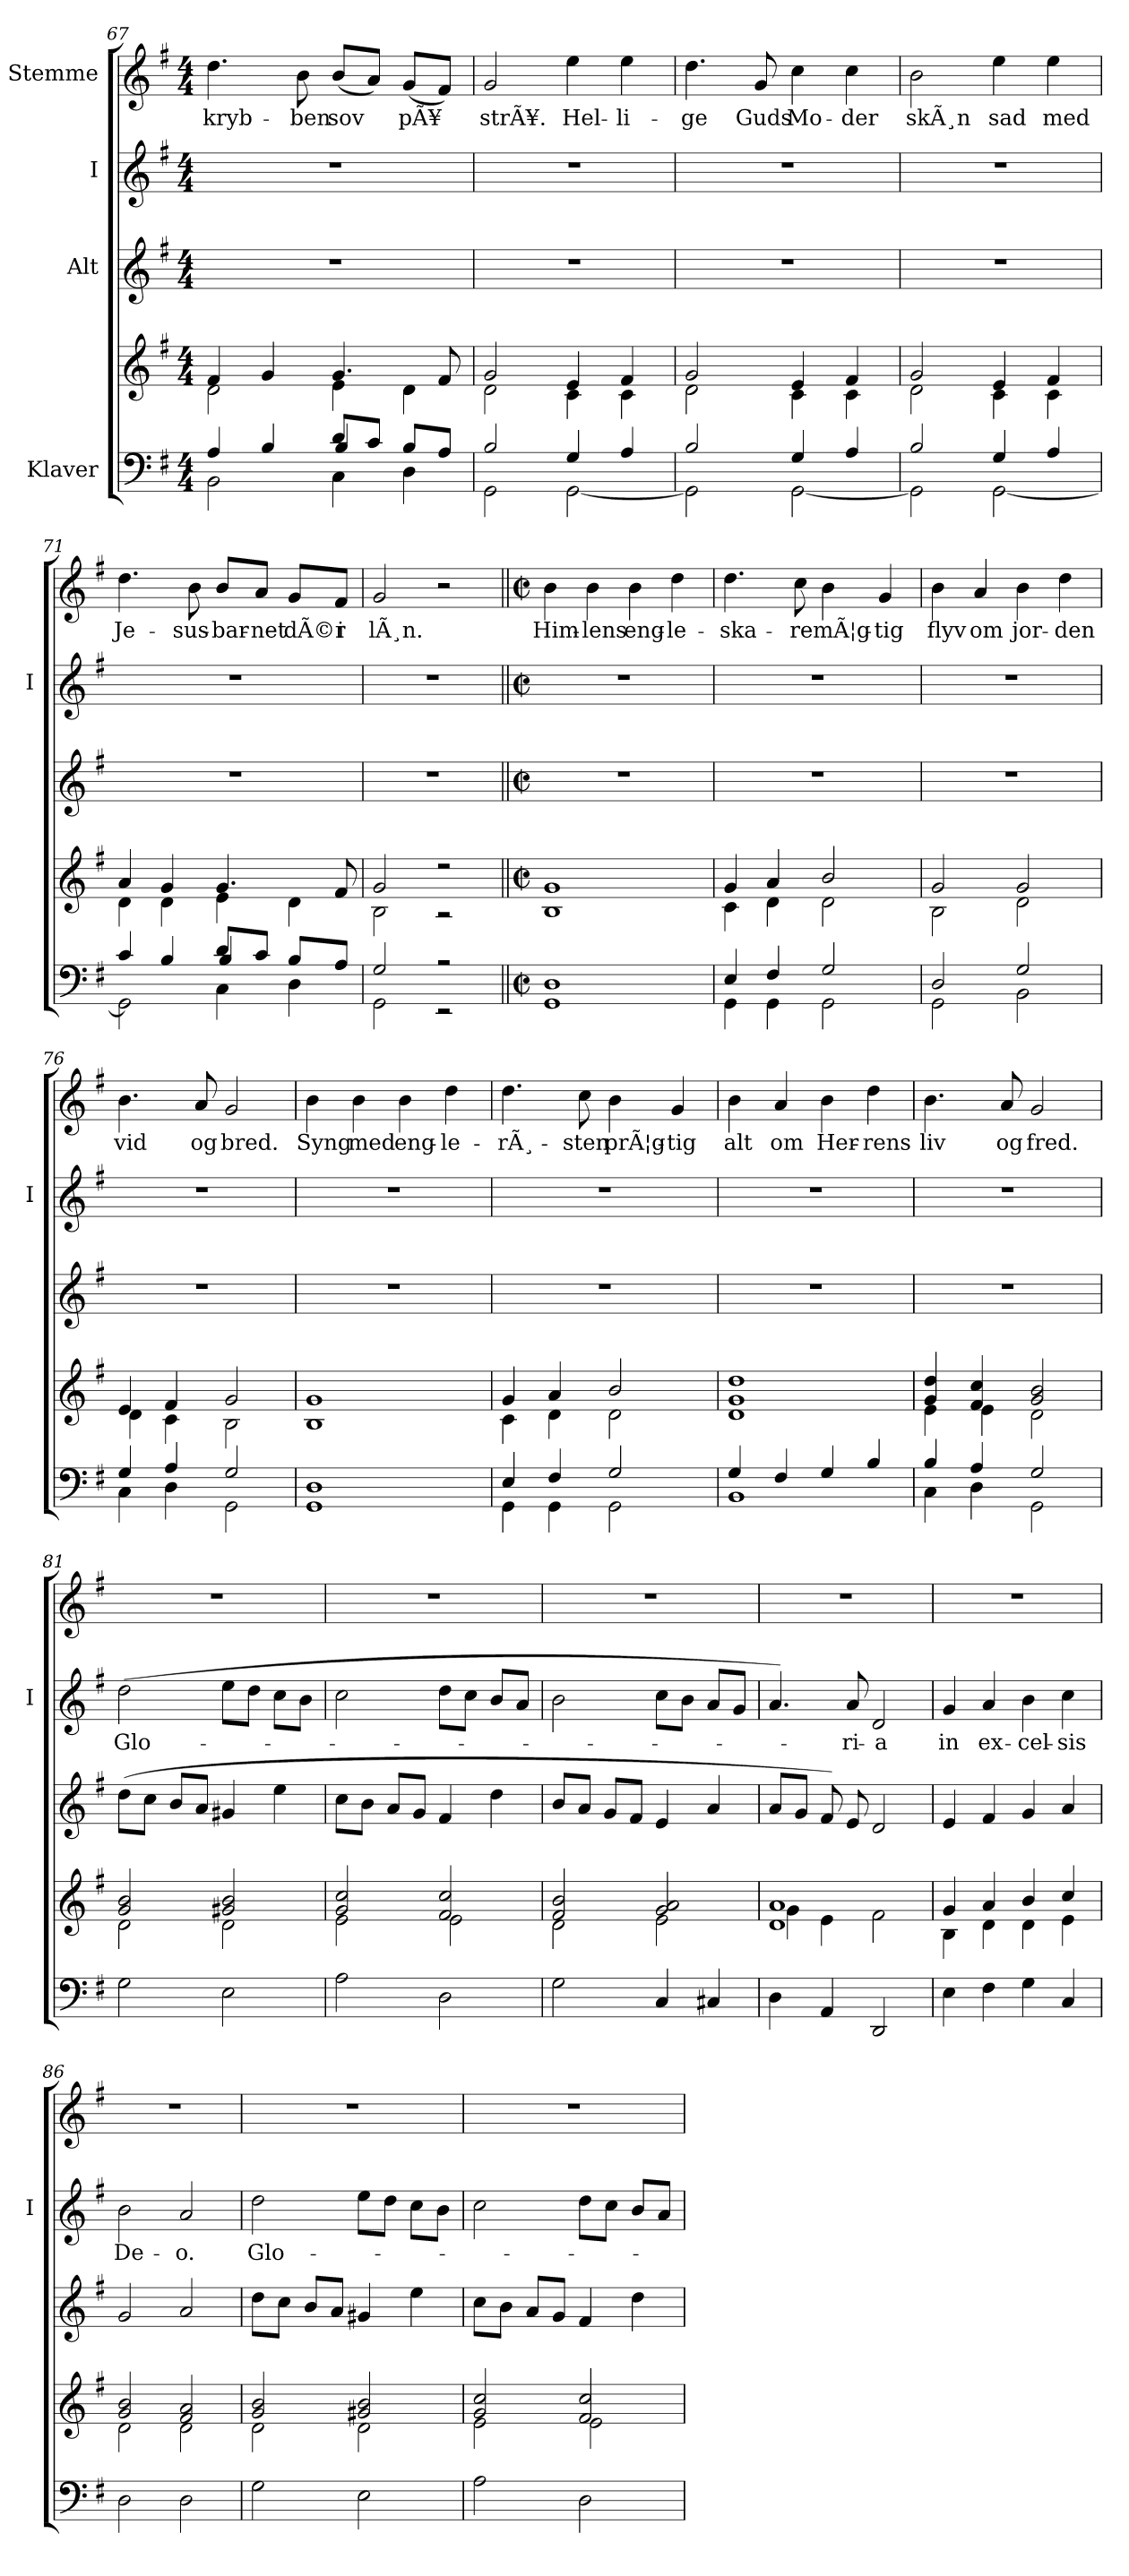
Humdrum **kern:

**kern	**kern	**kern	**kern	**text	**kern	**text
*part4	*part4	*part3	*part2	*part2	*part1	*part1
*staff5	*staff4	*staff3	*staff2	*staff2	*staff1	*staff1
*I"Klaver	*	*I"Alt	*I"I	*	*I"Stemme	*
*	*	*	*I'I	*	*	*
!!LO:LB:g=z
*clefF4	*clefG2	*clefG2	*clefG2	*	*clefG2	*
*k[f#]	*k[f#]	*k[f#]	*k[f#]	*	*k[f#]	*
*M4/4	*M4/4	*M4/4	*M4/4	*	*M4/4	*
=67	=67	=67	=67	=67	=67	=67
*^	*^	*	*	*	*	*
*	*^	*	*	*	*	*	*	*
!	!	!	!	!	!	!	!	!	!LO:LY:b
4A/	2BB\	2ryy	4f#/	2d\	1r	1r	.	4.dd\	kryb-
4B/	.	.	4g/	.	.	.	.	.	.
!	!	!	!	!	!	!	!	!	!LO:LY:b
.	.	.	.	.	.	.	.	8b\	-ben
!	!	!	!	!	!	!	!	!	!LO:LY:b
8d/L	4C\	4B/	4.g/	4e\	.	.	.	(<8b/L	sov
8c/J	.	.	.	.	.	.	.	8a/J)	.
!	!	!	!	!	!	!	!	!	!LO:LY:b
8B/L	4D\	4ryy	.	4d\	.	.	.	(<8g/L	pÃ¥
8A/J	.	.	8f#/	.	.	.	.	8f#/J)	.
*	*v	*v	*	*	*	*	*	*	*
=68	=68	=68	=68	=68	=68	=68	=68	=68
!	!	!	!	!	!	!	!	!LO:LY:b
2B/	2GG\	2g/	2d\	1r	1r	.	2g/	strÃ¥.
!	!	!	!	!	!	!	!	!LO:LY:b
4G/	[2GG\	4e/	4c\	.	.	.	4ee\	Hel-
!	!	!	!	!	!	!	!	!LO:LY:b
4A/	.	4f#/	4c\	.	.	.	4ee\	-li-
=69	=69	=69	=69	=69	=69	=69	=69	=69
!	!	!	!	!	!	!	!	!LO:LY:b
2B/	2GG\]	2g/	2d\	1r	1r	.	4.dd\	-ge
!	!	!	!	!	!	!	!	!LO:LY:b
.	.	.	.	.	.	.	8g/	Guds
!	!	!	!	!	!	!	!	!LO:LY:b
4G/	[2GG\	4e/	4c\	.	.	.	4cc\	Mo-
!	!	!	!	!	!	!	!	!LO:LY:b
4A/	.	4f#/	4c\	.	.	.	4cc\	-der
=70	=70	=70	=70	=70	=70	=70	=70	=70
!	!	!	!	!	!	!	!	!LO:LY:b
2B/	2GG\]	2g/	2d\	1r	1r	.	2b\	skÃ¸n
!	!	!	!	!	!	!	!	!LO:LY:b
4G/	[2GG\	4e/	4c\	.	.	.	4ee\	sad
!	!	!	!	!	!	!	!	!LO:LY:b
4A/	.	4f#/	4c\	.	.	.	4ee\	med
=71	=71	=71	=71	=71	=71	=71	=71	=71
*	*^	*	*	*	*	*	*	*
!	!	!	!	!	!	!	!	!	!LO:LY:b
4c/	2GG\]	2ryy	4a/	4d\	1r	1r	.	4.dd\	Je-
4B/	.	.	4g/	4d\	.	.	.	.	.
!	!	!	!	!	!	!	!	!	!LO:LY:b
.	.	.	.	.	.	.	.	8b\	-sus-
!	!	!	!	!	!	!	!	!	!LO:LY:b
8d/L	4C\	4B/	4.g/	4e\	.	.	.	8b/L	-bar-
!	!	!	!	!	!	!	!	!	!LO:LY:b
8c/J	.	.	.	.	.	.	.	8a/J	-net
!	!	!	!	!	!	!	!	!	!LO:LY:b
8B/L	4D\	4ryy	.	4d\	.	.	.	8g/L	dÃ©r
!	!	!	!	!	!	!	!	!	!LO:LY:b
8A/J	.	.	8f#/	.	.	.	.	8f#/J	i
*	*v	*v	*	*	*	*	*	*	*
!!LO:PB:g=z
=72	=72	=72	=72	=72	=72	=72	=72	=72
!	!	!	!	!	!	!	!	!LO:LY:b
2G/	2GG\	2g/	2B\	1r	1r	.	2g/	lÃ¸n.
2r	2r	2r	2r	.	.	.	2r	.
=73||	=73||	=73||	=73||	=73||	=73||	=73||	=73||	=73||
*M2/2	*	*M2/2	*	*M2/2	*M2/2	*	*M2/2	*
*met(c|)	*	*met(c|)	*	*met(c|)	*met(c|)	*	*met(c|)	*
*	*	*	*	*	*	*	*MM144	*
!	!	!	!	!	!	!	!	!LO:LY:b
1D	1GG	1g	1B	1r	1r	.	4b\	Him-
!	!	!	!	!	!	!	!	!LO:LY:b
.	.	.	.	.	.	.	4b\	-lens
!	!	!	!	!	!	!	!	!LO:LY:b
.	.	.	.	.	.	.	4b\	eng-
!	!	!	!	!	!	!	!	!LO:LY:b
.	.	.	.	.	.	.	4dd\	-le-
=74	=74	=74	=74	=74	=74	=74	=74	=74
!	!	!	!	!	!	!	!	!LO:LY:b
4E/	4GG\	4g/	4c\	1r	1r	.	4.dd\	-ska-
4F#/	4GG\	4a/	4d\	.	.	.	.	.
!	!	!	!	!	!	!	!	!LO:LY:b
.	.	.	.	.	.	.	8cc\	-re
!	!	!	!	!	!	!	!	!LO:LY:b
2G/	2GG\	2b/	2d\	.	.	.	4b\	mÃ¦g-
!	!	!	!	!	!	!	!	!LO:LY:b
.	.	.	.	.	.	.	4g/	-tig
=75	=75	=75	=75	=75	=75	=75	=75	=75
!	!	!	!	!	!	!	!	!LO:LY:b
2D/	2GG\	2g/	2B\	1r	1r	.	4b\	flyv
!	!	!	!	!	!	!	!	!LO:LY:b
.	.	.	.	.	.	.	4a/	om
!	!	!	!	!	!	!	!	!LO:LY:b
2G/	2BB\	2g/	2d\	.	.	.	4b\	jor-
!	!	!	!	!	!	!	!	!LO:LY:b
.	.	.	.	.	.	.	4dd\	-den
=76	=76	=76	=76	=76	=76	=76	=76	=76
!	!	!	!	!	!	!	!	!LO:LY:b
4G/	4C\	4e/	4d\	1r	1r	.	4.b\	vid
4A/	4D\	4f#/	4c\	.	.	.	.	.
!	!	!	!	!	!	!	!	!LO:LY:b
.	.	.	.	.	.	.	8a/	og
!	!	!	!	!	!	!	!	!LO:LY:b
2G/	2GG\	2g/	2B\	.	.	.	2g/	bred.
=77	=77	=77	=77	=77	=77	=77	=77	=77
!	!	!	!	!	!	!	!	!LO:LY:b
1D	1GG	1g	1B	1r	1r	.	4b\	Syng
!	!	!	!	!	!	!	!	!LO:LY:b
.	.	.	.	.	.	.	4b\	med
!	!	!	!	!	!	!	!	!LO:LY:b
.	.	.	.	.	.	.	4b\	eng-
!	!	!	!	!	!	!	!	!LO:LY:b
.	.	.	.	.	.	.	4dd\	-le-
!!LO:LB:g=z
=78	=78	=78	=78	=78	=78	=78	=78	=78
!	!	!	!	!	!	!	!	!LO:LY:b
4E/	4GG\	4g/	4c\	1r	1r	.	4.dd\	-rÃ¸-
4F#/	4GG\	4a/	4d\	.	.	.	.	.
!	!	!	!	!	!	!	!	!LO:LY:b
.	.	.	.	.	.	.	8cc\	-sten
!	!	!	!	!	!	!	!	!LO:LY:b
2G/	2GG\	2b/	2d\	.	.	.	4b\	prÃ¦g-
!	!	!	!	!	!	!	!	!LO:LY:b
.	.	.	.	.	.	.	4g/	-tig
=79	=79	=79	=79	=79	=79	=79	=79	=79
!	!	!	!	!	!	!	!	!LO:LY:b
4G/	1BB	1g 1dd	1d	1r	1r	.	4b\	alt
!	!	!	!	!	!	!	!	!LO:LY:b
4F#/	.	.	.	.	.	.	4a/	om
!	!	!	!	!	!	!	!	!LO:LY:b
4G/	.	.	.	.	.	.	4b\	Her-
!	!	!	!	!	!	!	!	!LO:LY:b
4B/	.	.	.	.	.	.	4dd\	-rens
=80	=80	=80	=80	=80	=80	=80	=80	=80
!	!	!	!	!	!	!	!	!LO:LY:b
4B/	4C\	4g/ 4dd/	4e\	1r	1r	.	4.b\	liv
4A/	4D\	4f#/ 4cc/	4e\	.	.	.	.	.
!	!	!	!	!	!	!	!	!LO:LY:b
.	.	.	.	.	.	.	8a/	og
!	!	!	!	!	!	!	!	!LO:LY:b
2G/	2GG\	2g/ 2b/	2d\	.	.	.	2g/	fred.
!!LO:LB:g=z
=81	=81	=81	=81	=81	=81	=81	=81	=81
!	!	!	!	!	!	!LO:LY:b	!	!
*v	*v	*	*	*	*	*	*	*
2G\	2g/ 2b/	2d\	(>8dd\L	(>2dd\	Glo-	1r	.
.	.	.	8cc\J	.	.	.	.
.	.	.	8b/L	.	.	.	.
.	.	.	8a/J	.	.	.	.
2E\	2g#X/ 2b/	2d\	4g#X/	8ee\L	.	.	.
.	.	.	.	8dd\J	.	.	.
.	.	.	4ee\	8cc\L	.	.	.
.	.	.	.	8b\J	.	.	.
=82	=82	=82	=82	=82	=82	=82	=82
2A\	2g/ 2cc/	2e\	8cc\L	2cc\	.	1r	.
.	.	.	8b\J	.	.	.	.
.	.	.	8a/L	.	.	.	.
.	.	.	8g/J	.	.	.	.
2D\	2f#/ 2cc/	2e\	4f#/	8dd\L	.	.	.
.	.	.	.	8cc\J	.	.	.
.	.	.	4dd\	8b/L	.	.	.
.	.	.	.	8a/J	.	.	.
=83	=83	=83	=83	=83	=83	=83	=83
2G\	2f#/ 2b/	2d\	8b/L	2b\	.	1r	.
.	.	.	8a/J	.	.	.	.
.	.	.	8g/L	.	.	.	.
.	.	.	8f#/J	.	.	.	.
4C/	2g/ 2a/	2e\	4e/	8cc\L	.	.	.
.	.	.	.	8b\J	.	.	.
4C#X/	.	.	4a/	8a/L	.	.	.
.	.	.	.	8g/J	.	.	.
=84	=84	=84	=84	=84	=84	=84	=84
4D\	1d 1a	4g\	8a/L	4.a/)	.	1r	.
.	.	.	8g/J	.	.	.	.
4AA/	.	4e\	8f#/)	.	.	.	.
!	!	!	!	!	!LO:LY:b	!	!
.	.	.	8e/	8a/	-ri-	.	.
!	!	!	!	!	!LO:LY:b	!	!
2DD/	.	2f#\	2d/	2d/	-a	.	.
=85	=85	=85	=85	=85	=85	=85	=85
!	!	!	!	!	!LO:LY:b	!	!
4E\	4g/	4B\	4e/	4g/	in	1r	.
!	!	!	!	!	!LO:LY:b	!	!
4F#\	4a/	4d\	4f#/	4a/	ex-	.	.
!	!	!	!	!	!LO:LY:b	!	!
4G\	4b/	4d\	4g/	4b\	-cel-	.	.
!	!	!	!	!	!LO:LY:b	!	!
4C/	4cc/	4e\	4a/	4cc\	-sis	.	.
=86	=86	=86	=86	=86	=86	=86	=86
!	!	!	!	!	!LO:LY:b	!	!
2D\	2g/ 2b/	2d\	2g/	2b\	De-	1r	.
!	!	!	!	!	!LO:LY:b	!	!
2D\	2f#/ 2a/	2d\	2a/	2a/	-o.	.	.
!!LO:PB:g=z
=87	=87	=87	=87	=87	=87	=87	=87
!	!	!	!	!	!LO:LY:b	!	!
2G\	2g/ 2b/	2d\	8dd\L	2dd\	Glo-	1r	.
.	.	.	8cc\J	.	.	.	.
.	.	.	8b/L	.	.	.	.
.	.	.	8a/J	.	.	.	.
2E\	2g#X/ 2b/	2d\	4g#X/	8ee\L	.	.	.
.	.	.	.	8dd\J	.	.	.
.	.	.	4ee\	8cc\L	.	.	.
.	.	.	.	8b\J	.	.	.
=88	=88	=88	=88	=88	=88	=88	=88
2A\	2g/ 2cc/	2e\	8cc\L	2cc\	.	1r	.
.	.	.	8b\J	.	.	.	.
.	.	.	8a/L	.	.	.	.
.	.	.	8g/J	.	.	.	.
2D\	2f#/ 2cc/	2e\	4f#/	8dd\L	.	.	.
.	.	.	.	8cc\J	.	.	.
.	.	.	4dd\	8b/L	.	.	.
.	.	.	.	8a/J	.	.	.
*	*v	*v	*	*	*	*	*
=	=	=	=	=	=	=
*-	*-	*-	*-	*-	*-	*-
